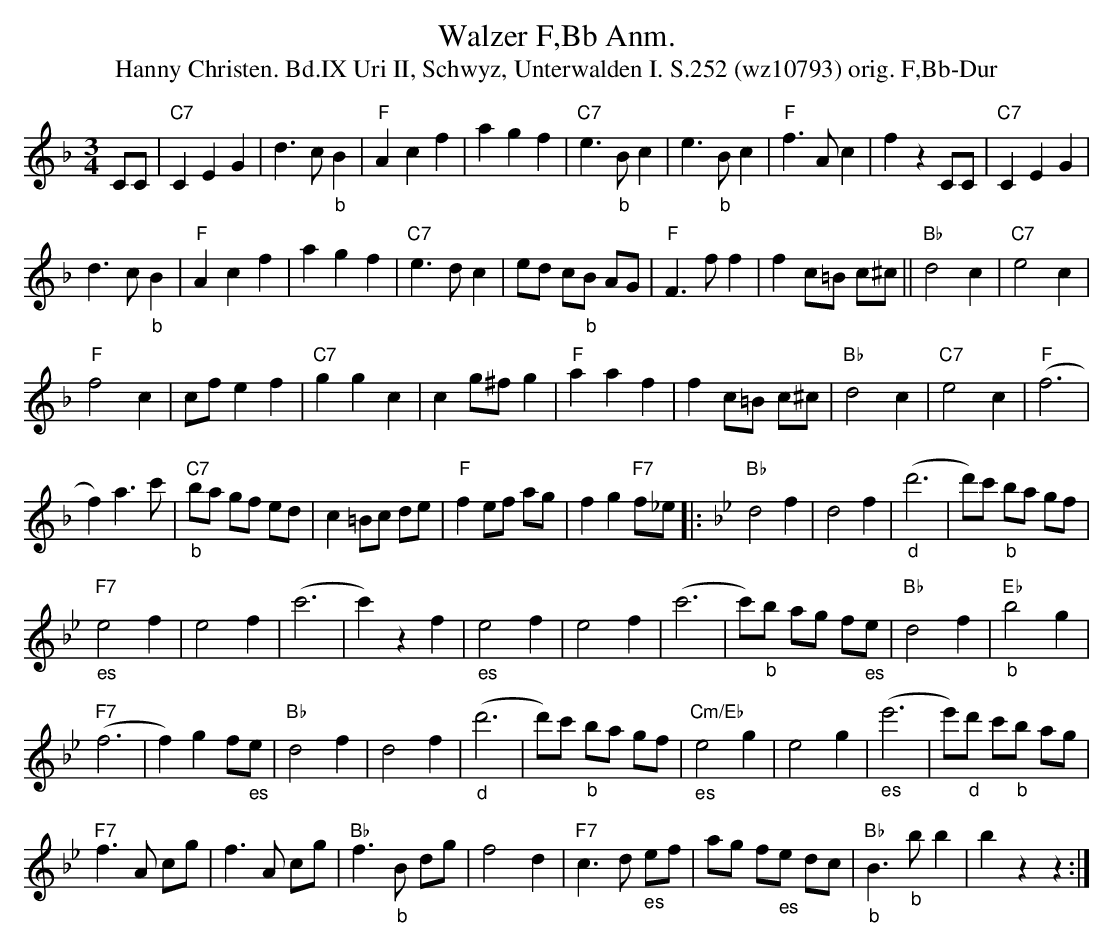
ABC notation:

X:1
T: Walzer F,Bb Anm.
T:Hanny Christen. Bd.IX Uri II, Schwyz, Unterwalden I. S.252 (wz10793) orig. F,Bb-Dur
M:3/4
L:1/8
K:F
CC | "C7"C2 E2 G2 | d3 c "_b"B2 | "F"A2 c2 f2 | a2 g2 f2 | "C7"e3 "_b"B c2 | e3 "_b"B c2 | "F"f3 A c2 | f2 z2 CC | "C7"C2 E2 G2 |
d3 c "_b"B2 | "F"A2 c2 f2 | a2 g2 f2 | "C7"e3 d c2 | ed c"_b"B AG | "F"F3 f f2 | f2 c=B c^c || "Bb"d4 c2 | "C7"e4 c2 |
"F"f4 c2 | cf e2 f2 | "C7"g2 g2 c2 | c2 g^f g2 | "F"a2 a2 f2 | f2 c=B c^c | "Bb"d4 c2 | "C7"e4 c2 | ("F"f6 |
f2) a3 c' | "C7""_b"ba gf ed | c2 =Bc de | "F"f2 ef ag | f2 g2 "F7"f_e |: [K:Bb] "Bb"d4 f2 | d4 f2 | ("_d"d'6 |d')c' "_b"ba gf |
"F7""_es"e4 f2 | e4 f2 | (c'6 | c'2) z2 f2 | "_es"e4 f2 | e4 f2 | (c'6 | c')"_b"b ag f"_es"e | "Bb"d4 f2 | "Eb""_b"b4g2 |
("F7"f6 | f2)  g2 f"_es"e | "Bb"d4 f2 |  d4 f2 | ("_d"d'6 | d')c' "_b"ba gf | "Cm/Eb""_es"e4 g2 | e4 g2 | ("_es"e'6 | e')"_d"d' c'"_b"b ag |
"F7"f3 A cg | f3 A cg | "Bb"f3 "_b"B dg | f4d2 | "F7"c3 d "_es"ef | ag f"_es"e dc | "Bb""_b"B3 "_b"b b2 | b2 z2z2 :|
